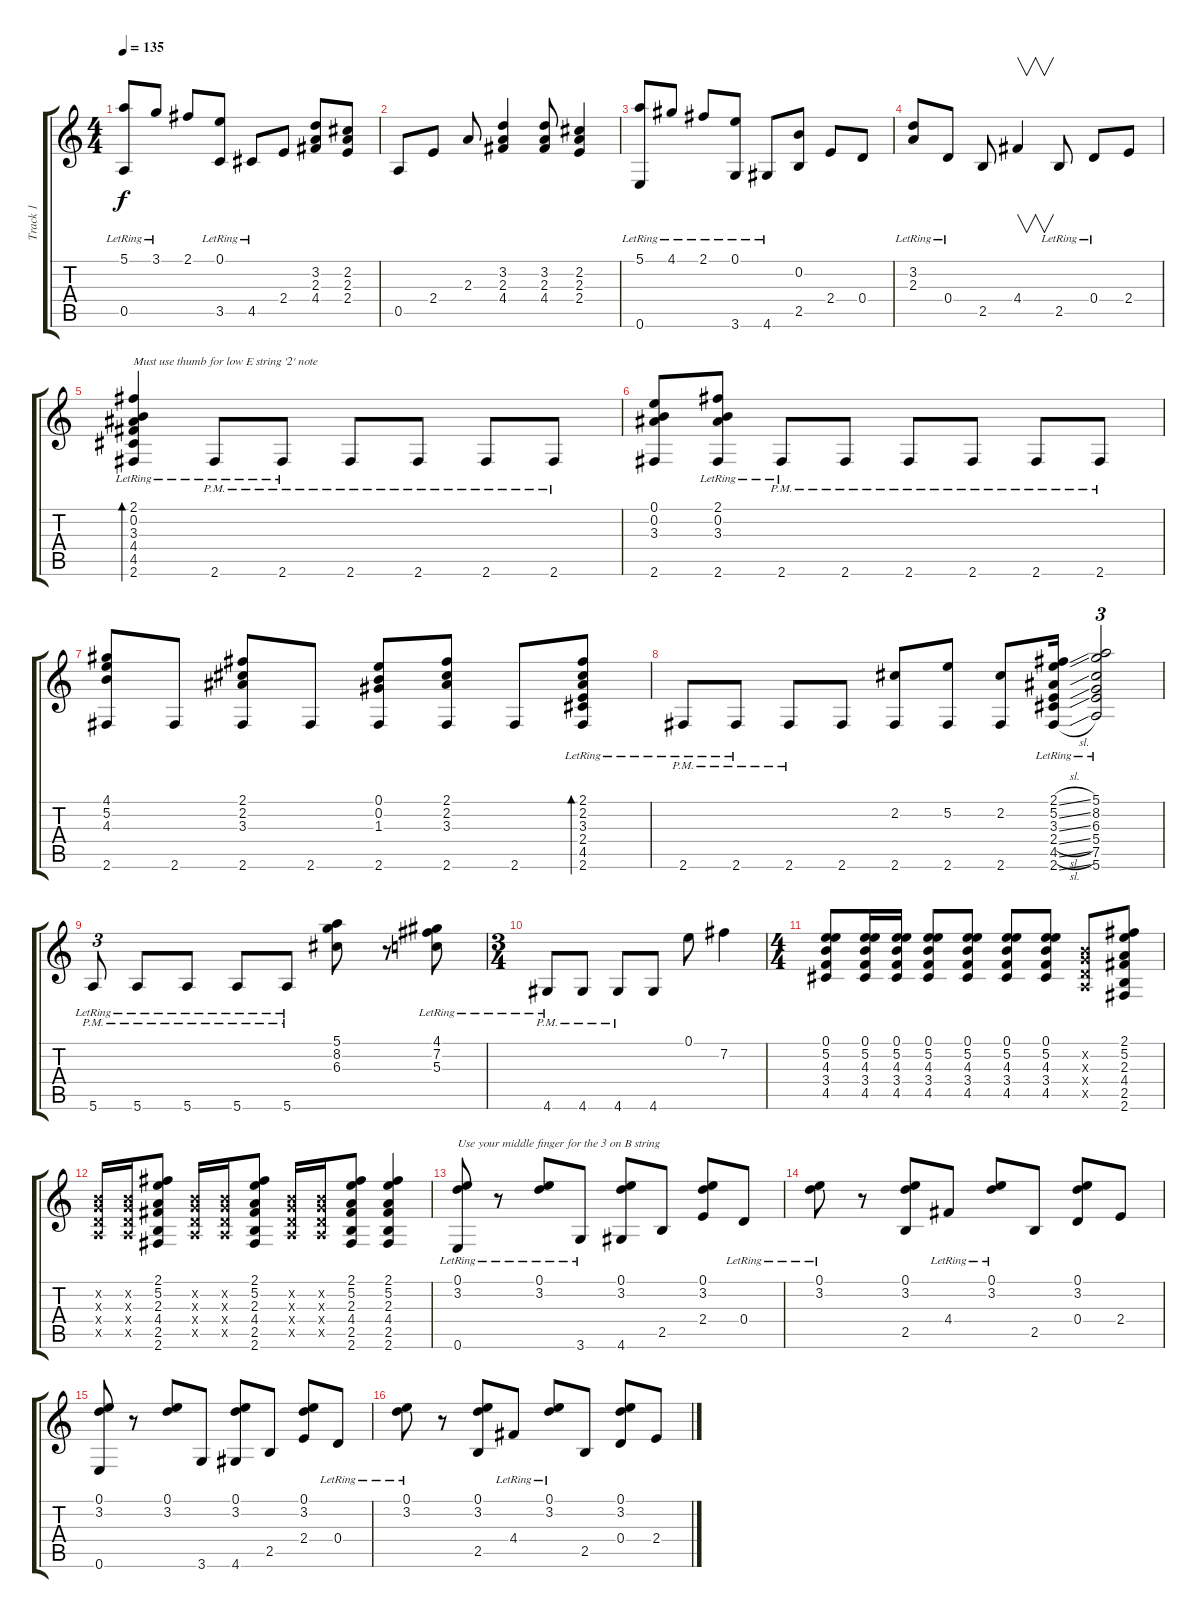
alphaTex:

\track ("Track 1" "Track 1") {instrument acousticguitarsteel}
\staff {score tabs}
\tuning (E4 B3 G3 D3 A2 E2) {hide}
\ts (4 4)
\tempo 135
\clef g2
\ks c
(5.1{lr} 0.5{lr}).8{dy f} 3.1{lr}.8 2.1.8 (0.1{lr} 3.5{lr}).8 4.5{lr}.8 2.4.8 (3.2 2.3 4.4).8 (2.2 2.3 2.4).8 |
0.5.8 2.4.8 2.3.8 (3.2 2.3 4.4).4 (3.2 2.3 4.4).8 (2.2 2.3 2.4).4 |
(5.1{lr} 0.6{lr}).8 4.1{lr}.8 2.1{lr}.8 (0.1{lr} 3.6{lr}).8 4.6{lr}.8 (0.2 2.5).8 2.4.8 0.4.8 |
(3.2{lr} 2.3{lr}).8 0.4{lr}.8 2.5.8 4.4.4{v} 2.5{lr}.8 0.4{lr}.8 2.4.8 |
(2.1{lr} 0.2{lr} 3.3{lr} 4.4{lr} 4.5{lr} 2.6{lr}).4{bd 60 txt "Must use thumb for low E string '2' note"} 2.6{pm lr}.8 2.6{pm lr}.8 2.6{pm}.8 2.6{pm}.8 2.6{pm}.8 2.6{pm}.8 |
(0.1 0.2 3.3 2.6).8 (2.1{lr} 0.2{lr} 3.3{lr} 2.6{lr}).8 2.6{pm lr}.8 2.6{pm}.8 2.6{pm}.8 2.6{pm}.8 2.6{pm}.8 2.6{pm}.8 |
(4.1 5.2 4.3 2.6).8 2.6.8 (2.1 2.2 3.3 2.6).8 2.6.8 (0.1 0.2 1.3 2.6).8 (2.1 2.2 3.3 2.6).8 2.6.8 (2.1{lr} 2.2{lr} 3.3{lr} 2.4{lr} 4.5{lr} 2.6{lr}).8{bd 60} |
2.6{pm lr}.8 2.6{pm lr}.8 2.6{pm}.8 2.6.8 (2.2 2.6).8 (5.2 2.6).8 (2.2 2.6).8 (2.1{sl lr} 5.2{sl lr} 3.3{sl lr} 2.4{sl lr} 4.5{sl lr} 2.6{sl lr}).16 (5.1{lr} 8.2{lr} 6.3{lr} 5.4{lr} 7.5{lr} 5.6{lr}).2{tu (3 2)} |
5.6{pm lr}.8{tu (3 2)} 5.6{pm lr}.8 5.6{pm lr}.8 5.6{pm lr}.8 5.6{pm lr}.8 (5.1 8.2 6.3).8 r.8 (4.1{lr} 7.2{lr} 5.3{lr}).8 |
\ts (3 4)
4.6{pm lr}.8 4.6{pm}.8 4.6{pm}.8 4.6.8 0.1.8 7.2.4 |
\ts (4 4)
(0.1 5.2 4.3 3.4 4.5).8 (0.1 5.2 4.3 3.4 4.5).16 (0.1 5.2 4.3 3.4 4.5).16 (0.1 5.2 4.3 3.4 4.5).8 (0.1 5.2 4.3 3.4 4.5).8 (0.1 5.2 4.3 3.4 4.5).8 (0.1 5.2 4.3 3.4 4.5).8 (0.2{x} 0.3{x} 0.4{x} 0.5{x}).8 (2.1 5.2 2.3 4.4 2.5 2.6).8 |
(0.2{x} 0.3{x} 0.4{x} 0.5{x}).16 (0.2{x} 0.3{x} 0.4{x} 0.5{x}).16 (2.1 5.2 2.3 4.4 2.5 2.6).8 (0.2{x} 0.3{x} 0.4{x} 0.5{x}).16 (0.2{x} 0.3{x} 0.4{x} 0.5{x}).16 (2.1 5.2 2.3 4.4 2.5 2.6).8 (0.2{x} 0.3{x} 0.4{x} 0.5{x}).16 (0.2{x} 0.3{x} 0.4{x} 0.5{x}).16 (2.1 5.2 2.3 4.4 2.5 2.6).8 (2.1 5.2 2.3 4.4 2.5 2.6).4 |
(0.1{lr} 3.2{lr} 0.6{lr}).8{txt "Use your middle finger for the 3 on B string"} r.8 (0.1{lr} 3.2{lr}).8 3.6{lr}.8 (0.1 3.2 4.6).8 2.5.8 (0.1 3.2 2.4).8 0.4{lr}.8 |
(0.1{lr} 3.2{lr}).8 r.8 (0.1 3.2 2.5).8 4.4{lr}.8 (0.1{lr} 3.2{lr}).8 2.5.8 (0.1 3.2 0.4).8 2.4.8 |
(0.1 3.2 0.6).8 r.8 (0.1 3.2).8 3.6.8 (0.1 3.2 4.6).8 2.5.8 (0.1 3.2 2.4).8 0.4{lr}.8 |
(0.1{lr} 3.2{lr}).8 r.8 (0.1 3.2 2.5).8 4.4{lr}.8 (0.1{lr} 3.2{lr}).8 2.5.8 (0.1 3.2 0.4).8 2.4.8
